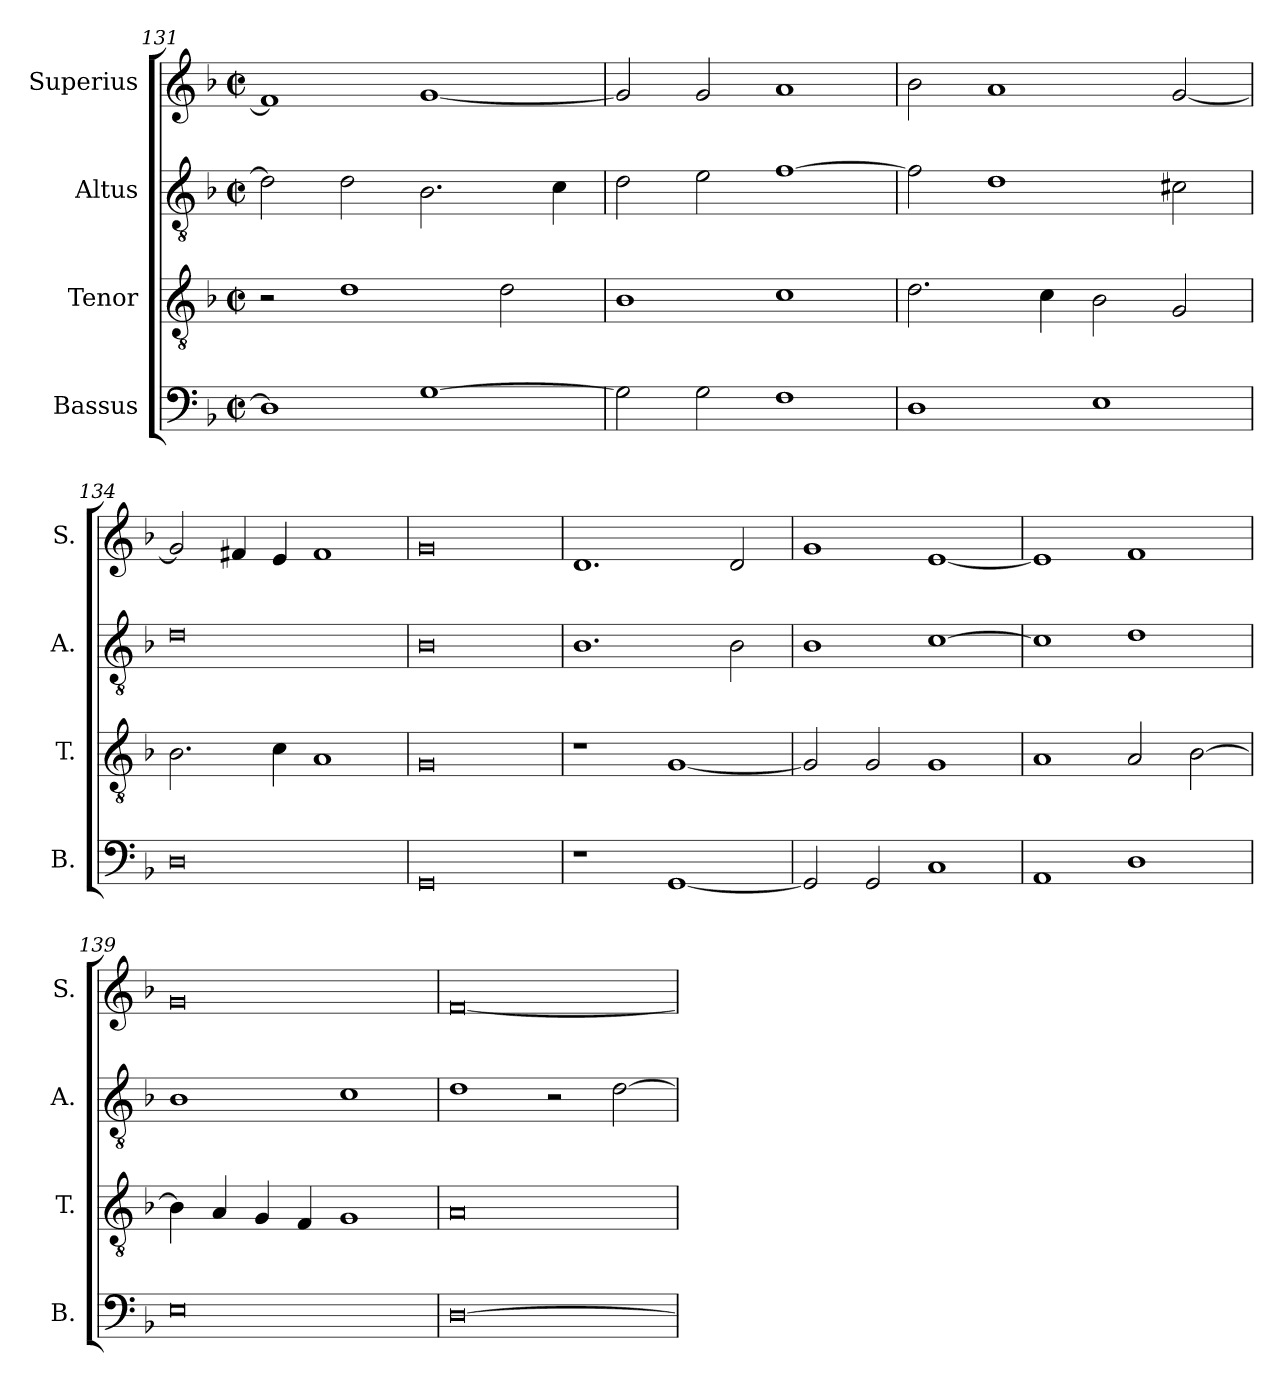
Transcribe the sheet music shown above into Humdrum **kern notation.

**kern	**kern	**kern	**kern
*part4	*part3	*part2	*part1
*staff4	*staff3	*staff2	*staff1
*I"Bassus	*I"Tenor	*I"Altus	*I"Superius
*I'B.	*I'T.	*I'A.	*I'S.
*clefF4	*clefGv2	*clefGv2	*clefG2
*	*ITrd7c12	*ITrd7c12	*
*k[b-]	*k[b-]	*k[b-]	*k[b-]
*F:	*F:	*F:	*F:
*M2/2	*M2/2	*M2/2	*M2/2
*met(c|)	*met(c|)	*met(c|)	*met(c|)
=131	=131	=131	=131
1Di]	2r	2Di\]	1fi]
.	1Di	2Di\	.
[>1Gi	.	2.BB-i\	[<1gi
.	2Di\	.	.
.	.	4Ci\	.
=132	=132	=132	=132
2Gi\]	1BB-i	2Di\	2gi/]
2Gi\	.	2Ei\	2gi/
1Fi	1Ci	[>1Fi	1ai
=133	=133	=133	=133
1Di	2.Di\	2Fi\]	2b-i\
.	.	1Di	1ai
.	4Ci\	.	.
1Ei	2BB-i\	.	.
.	2GGi/	2C#Xi\	[<2gi/
=134	=134	=134	=134
0Di	2.BB-i\	0Di	2gi/]
.	.	.	4f#Xi/
.	4Ci\	.	4ei/
.	1AAi	.	1f#i
=135	=135	=135	=135
0GGi	0GGi	0BB-i	0gi
!!LO:LB:g=z
=136	=136	=136	=136
1r	1r	1.BB-i	1.di
[<1GGi	[<1GGi	.	.
.	.	2BB-i\	2di/
=137	=137	=137	=137
2GGi/]	2GGi/]	1BB-i	1gi
2GGi/	2GGi/	.	.
1Ci	1GGi	[>1Ci	[<1ei
=138	=138	=138	=138
1AAi	1AAi	1Ci]	1ei]
1Di	2AAi/	1Di	1fi
.	[>2BB-i\	.	.
=139	=139	=139	=139
0Ei	4BB-i\]	1BB-i	0gi
.	4AAi/	.	.
.	4GGi/	.	.
.	4FFi/	.	.
.	1GGi	1Ci	.
=140	=140	=140	=140
[>0Di	0AAi	1Di	[<0fi
.	.	2r	.
.	.	[>2Di\	.
=	=	=	=
*-	*-	*-	*-
